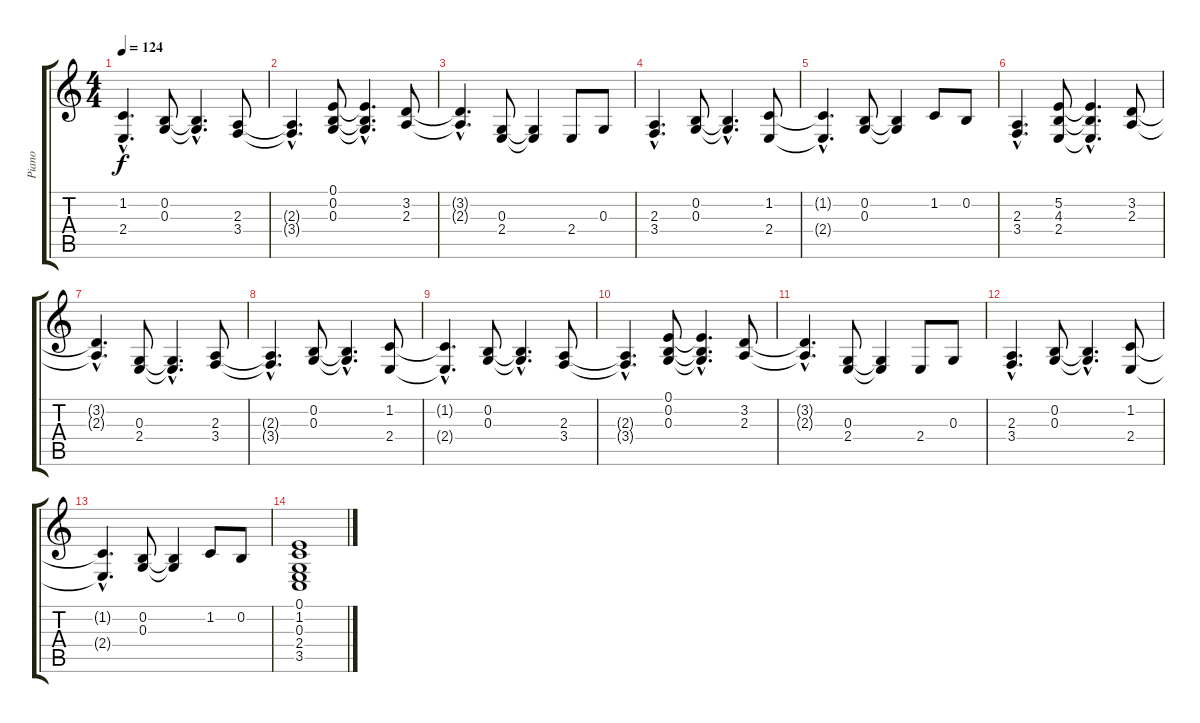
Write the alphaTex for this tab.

\track ("Piano" "Piano") {instrument acousticgrandpiano}
\staff {score tabs}
\tuning (E4 B3 G3 D3 A2 E2) {hide}
\ts (4 4)
\tempo 124
\clef g2
\ks c
(1.2{hac t} 2.4{hac t}).4{d dy f} (0.2 0.3).8 (0.2{hac t} 0.3{hac t}).4{d} (2.3 3.4).8 |
(2.3{hac t} 3.4{hac t}).4{d} (0.1 0.2 0.3).8 (0.1{hac t} 0.2{hac t} 0.3{hac t}).4{d} (3.2 2.3).8 |
(3.2{hac t} 2.3{hac t}).4{d} (0.3 2.4).8 (0.3{t} 2.4{t}).4 2.4.8 0.3.8 |
(2.3{hac} 3.4{hac}).4{d} (0.2 0.3).8 (0.2{hac t} 0.3{hac t}).4{d} (1.2 2.4).8 |
(1.2{hac t} 2.4{hac t}).4{d} (0.2 0.3).8 (0.2{t} 0.3{t}).4 1.2.8 0.2.8 |
(2.3{hac} 3.4{hac}).4{d} (5.2 4.3 2.4).8 (5.2{hac t} 4.3{hac t} 2.4{hac t}).4{d} (3.2 2.3).8 |
(3.2{hac t} 2.3{hac t}).4{d} (0.3 2.4).8 (0.3{hac t} 2.4{hac t}).4{d} (2.3 3.4).8 |
(2.3{hac t} 3.4{hac t}).4{d} (0.2 0.3).8 (0.2{hac t} 0.3{hac t}).4{d} (1.2 2.4).8 |
(1.2{hac t} 2.4{hac t}).4{d} (0.2 0.3).8 (0.2{hac t} 0.3{hac t}).4{d} (2.3 3.4).8 |
(2.3{hac t} 3.4{hac t}).4{d} (0.1 0.2 0.3).8 (0.1{hac t} 0.2{hac t} 0.3{hac t}).4{d} (3.2 2.3).8 |
(3.2{hac t} 2.3{hac t}).4{d} (0.3 2.4).8 (0.3{t} 2.4{t}).4 2.4.8 0.3.8 |
(2.3{hac} 3.4{hac}).4{d} (0.2 0.3).8 (0.2{hac t} 0.3{hac t}).4{d} (1.2 2.4).8 |
(1.2{hac t} 2.4{hac t}).4{d} (0.2 0.3).8 (0.2{t} 0.3{t}).4 1.2.8 0.2.8 |
(0.1 1.2 0.3 2.4 3.5).1
